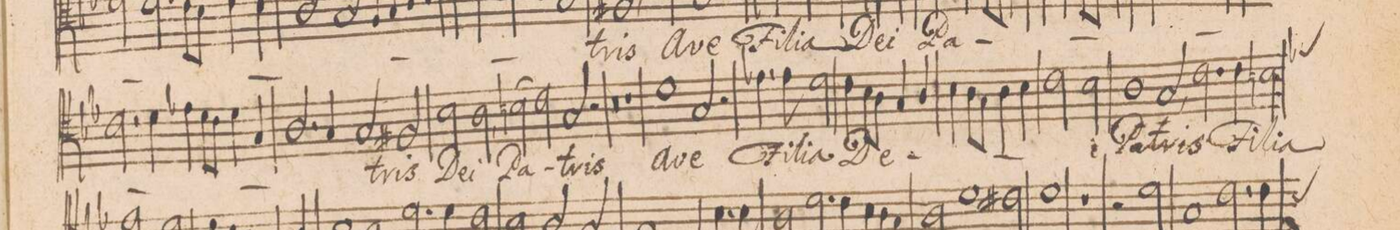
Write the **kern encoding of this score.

**kern	**text
*I"Tenore 1mo.	*
*clefC4	*
*k[b-e-]	*
*met(c|)	*
*M2/1	*
2.c\	.
4d\	.
=15-	=15-
4e-X\	.
8d\L	.
8c\J	.
4d\	.
4G/	.
2.A/	.
4G/	.
=16-	=16-
2G/	.
2F#X/	-tris
2B-\	De-
2A,\	-i
=17-	=17-
(>2Bn\	Pa-
2c\)	.
2G/	-tris
2r	.
=18-	=18-
0r	.
=19-	=19-
1r	.
1d	a-
=20-	=20-
2G/	-ve
2r	.
4.e-X\	Fi-
8e-\	-li-
2d\	-a
=21-	=21-
4c\	De-
8B-y\L	.
8A\J	.
4G/	.
4A/	.
4B-\	.
8A\L	.
8G\J	.
4A\	.
4B-\	.
=22-	=22-
2c\	.
2B-\	-i
1A	Pa-
=23-	=23-
2G,/	-tris
2.c\	Fi-
4c\	-li-
*custos:e-	*
2Bn\	-a
=24-	=24-
*-	*-
